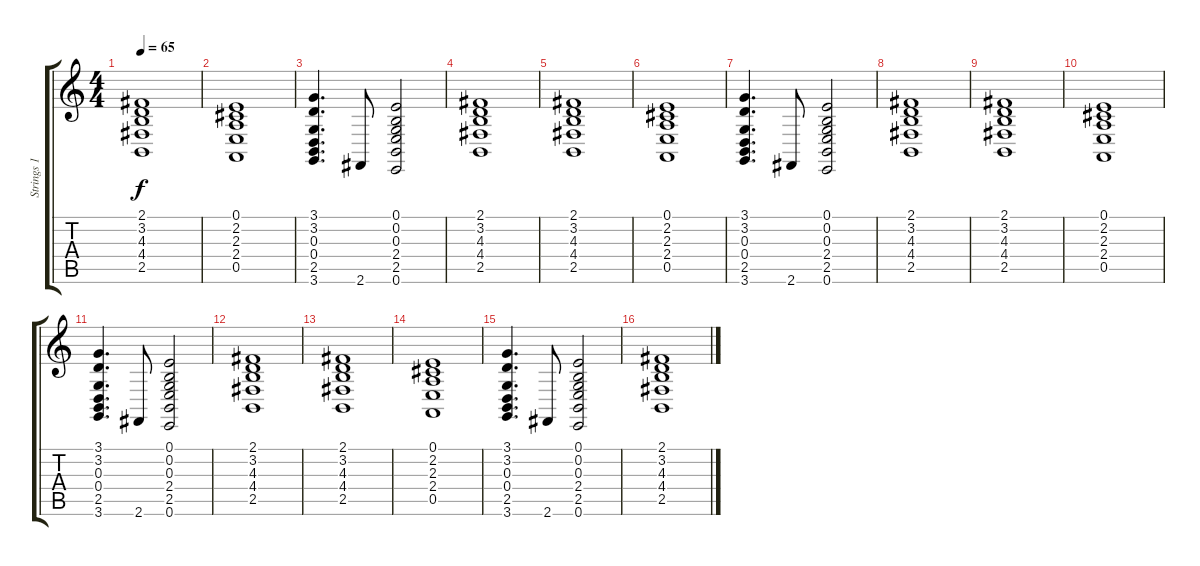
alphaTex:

\track ("Strings 1" "Strings 1") {instrument synthstrings1}
\staff {score tabs}
\tuning (E4 B3 G3 D3 A2 E2) {hide}
\ts (4 4)
\tempo 65
\clef g2
\ks c
(2.1 3.2 4.3 4.4 2.5).1{dy f volume 7} |
(0.1 2.2 2.3 2.4 0.5).1 |
(3.1 3.2 0.3 0.4 2.5 3.6).4{d} 2.6.8 (0.1 0.2 0.3 2.4 2.5 0.6).2 |
(2.1 3.2 4.3 4.4 2.5).1 |
(2.1 3.2 4.3 4.4 2.5).1 |
(0.1 2.2 2.3 2.4 0.5).1 |
(3.1 3.2 0.3 0.4 2.5 3.6).4{d} 2.6.8 (0.1 0.2 0.3 2.4 2.5 0.6).2 |
(2.1 3.2 4.3 4.4 2.5).1 |
(2.1 3.2 4.3 4.4 2.5).1 |
(0.1 2.2 2.3 2.4 0.5).1 |
(3.1 3.2 0.3 0.4 2.5 3.6).4{d} 2.6.8 (0.1 0.2 0.3 2.4 2.5 0.6).2 |
(2.1 3.2 4.3 4.4 2.5).1 |
(2.1 3.2 4.3 4.4 2.5).1 |
(0.1 2.2 2.3 2.4 0.5).1 |
(3.1 3.2 0.3 0.4 2.5 3.6).4{d} 2.6.8 (0.1 0.2 0.3 2.4 2.5 0.6).2 |
(2.1 3.2 4.3 4.4 2.5).1
